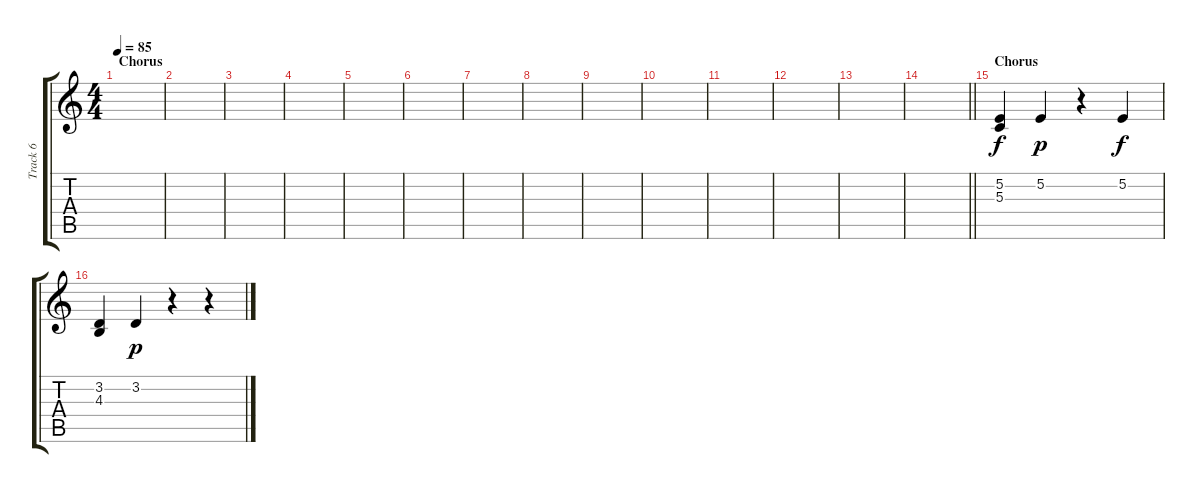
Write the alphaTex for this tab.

\track ("Track 6" "Track 6") {instrument synthstrings2}
\staff {score tabs}
\tuning (E4 B3 G3 D3 A2 E2) {hide}
\ts (4 4)
\section ("" "Chorus")
\tempo 85
\clef g2
\ks c
|
|
|
|
|
|
|
|
|
|
|
|
|
\barLineRight lightlight
|
\section ("" "Chorus")
(5.2 5.3).4 5.2.4{dy p} r.4 5.2.4{dy f} |
(3.2 4.3).4 3.2.4{dy p} r.4 r.4
